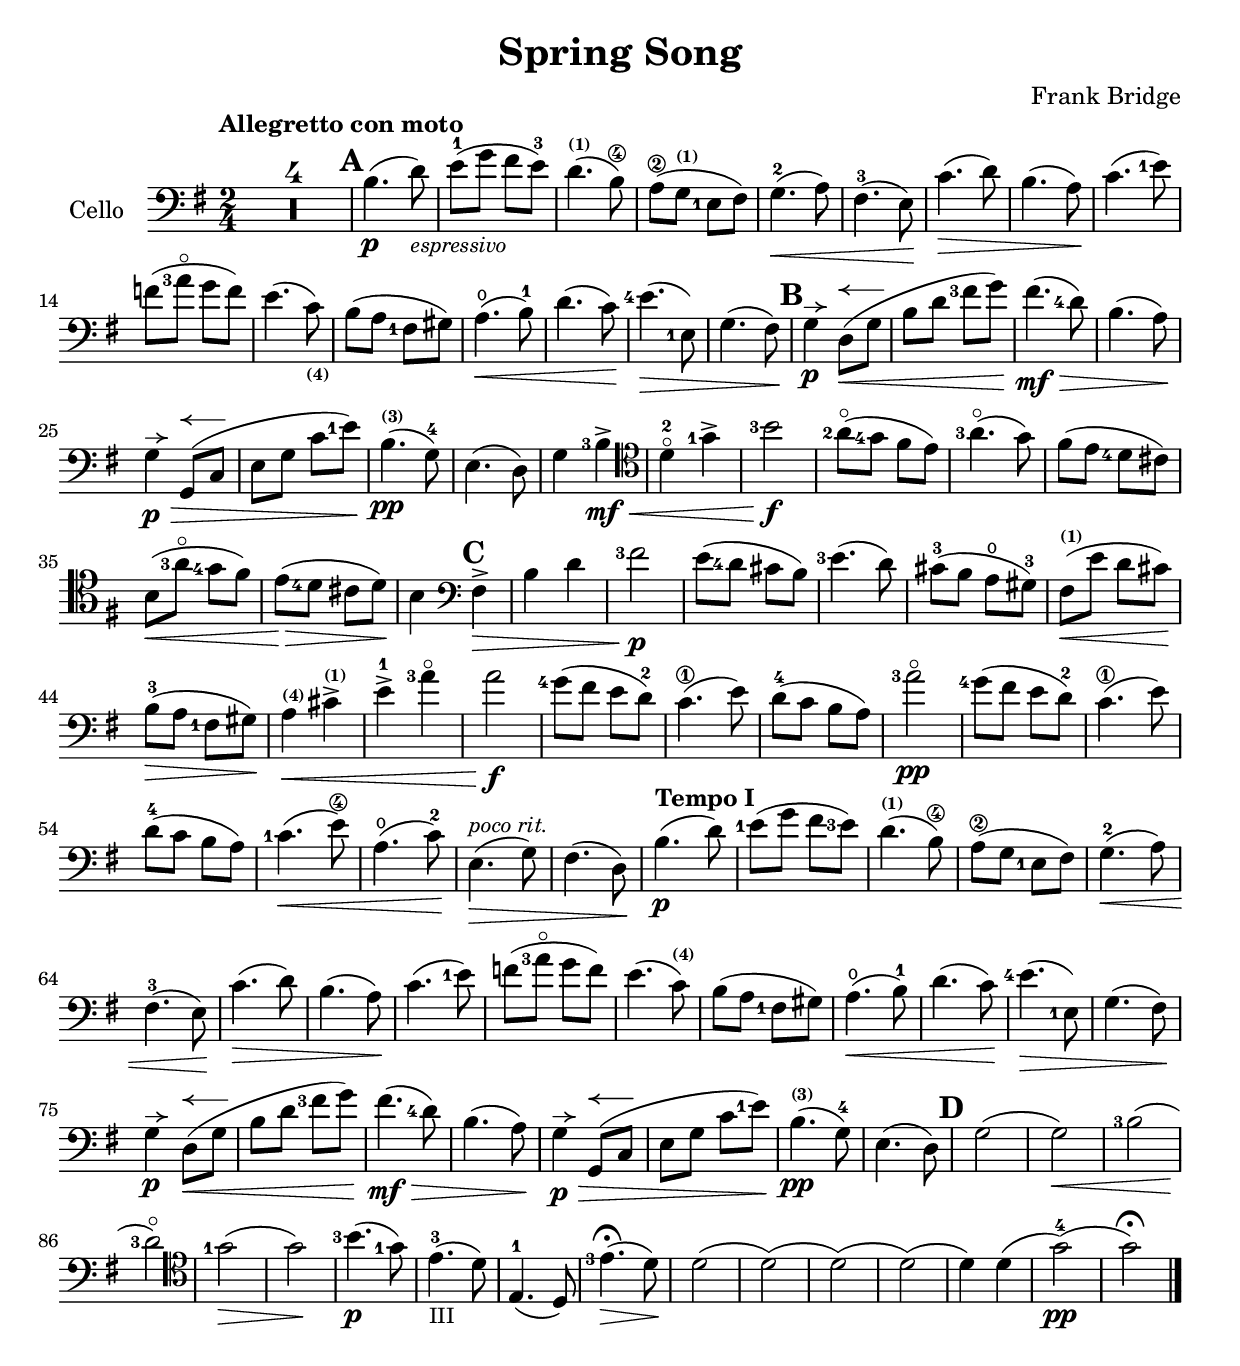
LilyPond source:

#(set-global-staff-size 21)

\version "2.18.2"

\header {
  title    = "Spring Song"
  composer = "Frank Bridge"
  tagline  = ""
}

\language "italiano"

% iPad Pro 12.9

\paper {
  paper-width  = 210\mm
  paper-height = 260\mm
}

allongerUne = \markup {
  \center-column {
    \combine
    \draw-line #'(-2 . 0)
    \arrow-head #X #RIGHT ##f
  }
}

retenir = \markup {
  \center-column {
    \concat {
      \arrow-head #X #LEFT ##f
      \hspace #-1
      \draw-line #'(-4 . 0)
    }
  }
}

% \layout {
%   \context {
%     \Staff
%     \override VerticalAxisGroup.staff-staff-spacing = #30
%   }
% }

\score {
  \new Staff
  \with {instrumentName = #"Cello "}
  {
    \override Hairpin.to-barline = ##f
    \tempo "Allegretto con moto"
    \time 2/4
    \key sol \major
    \clef "bass"
    \set fingeringOrientations = #'(left)

    \compressFullBarRests
    R1*2
    \mark \default
    si4.\p(re'8_\markup{\small\italic "espressivo"})                      % 5
    mi'8-1(sol'8 fad'8 mi'8-3)                                            % 6
    re'4.^\markup{\bold\teeny (1)}(si8\4)                                 % 7
    la8\2(sol8^\markup{\bold\teeny (1)} <mi-1>8 fad8)                     % 8
    sol4.-2\<(la8)                                                        % 9
    fad4.-3(mi8)\!                                                        % 10
    do'4.\>(re'8)                                                         % 11
    si4.(la8)\!                                                           % 12
    do'4.(<mi'-1>8)                                                       % 13
    fa'8(<la'-3>8\flageolet sol'8 fa'8)                                   % 14
    mi'4.(do'8_\markup{\bold\teeny (4)})                                  % 15
    si8(la8 <fad-1>8 sold8)                                               % 16
    la4.\open\<(si8-1)                                                    % 17
    re'4.(do'8)\!                                                         % 18
    <mi'-4>4.\>(<mi-1>8)                                                  % 19
    sol4.(fad8)\!                                                         % 20
    \mark \default
    sol4\p^\allongerUne re8^\retenir\<(sol8                               % 21
    si8 re'8 <fad'-3>8 sol'8)\!                                           % 22
    fad'4.\mf\>(<re'-4>8)                                                 % 23
    si4.(la8)\!                                                           % 24
    sol4\p^\allongerUne\> sol,8^\retenir(do8                              % 25
    mi8 sol8 do'8 <mi'-1>8)\!                                             % 26
    si4.^\markup{\bold\teeny (3)}\pp(sol8-4)                              % 27
    mi4.(re8)                                                             % 28
    sol4 <si-3>4\mf->\<                                                   % 29
    \clef "tenor"
    re'4-2\flageolet <sol'-1>4->                                          % 30
    <si'-3>2\f\!                                                          % 31
    <la'-2>8\flageolet(<sol'-4>8 fad'8 mi'8)                              % 32
    <la'-3>4.\flageolet(sol'8)                                            % 33
    fad'8(mi'8 <re'-4>8 dod'8)                                            % 34
    si8\<(<la'-3>8\flageolet <sol'-4>8 fad'8)                             % 35
    mi'8\>(<re'-4>8 dod'8 re'8)\!                                         % 36
    si4
    \mark \default
    \clef "bass"
    fad4->\>                                                              % 37
    si4 re'4                                                              % 38
    <fad'-3>2\p\!                                                         % 39
    mi'8(<re'-4>8 dod'8 si8)                                              % 40
    <mi'-3>4.(re'8)                                                       % 41
    dod'8-3(si8 la8\open sold8-3)                                         % 42
    fad8^\markup{\bold\teeny (1)}\<(mi' re'8 dod'8)\!                     % 43
    si8-3\>(la8 <fad-1>8 sold8)\!                                         % 44
    la4^\markup{\bold\teeny (4)}\< dod'4^\markup{\bold\teeny (1)}->       % 45
    mi'4-1-> <la'-3>4\flageolet                                           % 46
    la'2\!\f                                                              % 47
    <sol'-4>8(fad'8 mi'8 re'8-2)                                          % 48
    do'4.\1(mi'8)                                                         % 49
    re'8-4(do'8 si8 la8)                                                  % 50
    <la'-3>2\flageolet\pp                                                 % 51
    <sol'-4>8(fad'8 mi'8 re'8-2)                                          % 52
    do'4.\1(mi'8)                                                         % 53
    re'8-4(do'8 si8 la8)                                                  % 54
    <do'-1>4.\<(mi'8\4)                                                   % 55
    la4.\open(do'8-2)\!                                                   % 56
    mi4.\>^\markup{\small\italic "poco rit."}(sol8)                       % 57
    fad4.(re8)\!                                                          % 58
    \tempo "Tempo I"
    si4.\p(re'8)                                                          % 59
    <mi'-1>8(sol'8 fad'8 <mi'-3>8)                                        % 60
    re'4.^\markup{\bold\teeny (1)}(si8\4)                                 % 61
    la8\2(sol8 <mi-1>8 fad8)                                              % 62
    sol4.-2\<(la8)                                                        % 63
    fad4.-3(mi8)\!                                                        % 64
    do'4.\>(re'8)                                                         % 65
    si4.(la8)\!                                                           % 66
    do'4.(<mi'-1>8)                                                       % 67
    fa'8(<la'-3>8\flageolet sol'8 fa'8)                                   % 68
    mi'4.(do'8^\markup{\bold\teeny (4)})                                  % 69
    si8(la8 <fad-1>8 sold8)                                               % 70
    la4.\open\<(si8-1)                                                    % 71
    re'4.(do'8)\!                                                         % 72
    <mi'-4>4.\>(<mi-1>8)                                                  % 73
    sol4.(fad8)\!                                                         % 74
    sol4\p^\allongerUne re8^\retenir\<(sol8                               % 75
    si8 re'8 <fad'-3>8 sol'8)\!                                           % 76
    fad'4.\mf\>(<re'-4>8)                                                 % 77
    si4.(la8)\!                                                           % 78
    sol4\p^\allongerUne\> sol,8^\retenir(do8                              % 79
    mi8 sol8 do'8 <mi'-1>8)\!                                             % 80
    si4.^\markup{\bold\teeny (3)}\pp(sol8-4)                              % 81
    mi4.(re8)                                                             % 82
    \mark \default
    sol2(                                                                 % 83
    sol2)\<                                                               % 84
    <si-3>2(                                                              % 85
    <re'-3>2\flageolet)\!                                                 % 86
    \clef "tenor"
    <sol'-1>2\>(                                                          % 87
    sol'2)\!                                                              % 88
    <si'-3>4.\p(<sol'-1>8)                                                % 89
    mi'4.-3_\markup{\small III}(re'8)                                     % 90
    mi4.-1(re8)                                                           % 91
    <mi'-3>4.\fermata\>(re'8)\!                                           % 92
    re'2(                                                                 % 93
    re'2)(                                                                % 94
    re'2)(                                                                % 95
    re'2)(                                                                % 96
    re'4) re'4(                                                           % 97
    sol'2-4\pp)(                                                          % 98
    sol'2)\fermata                                                        % 99
    \bar "|."
  }
}
